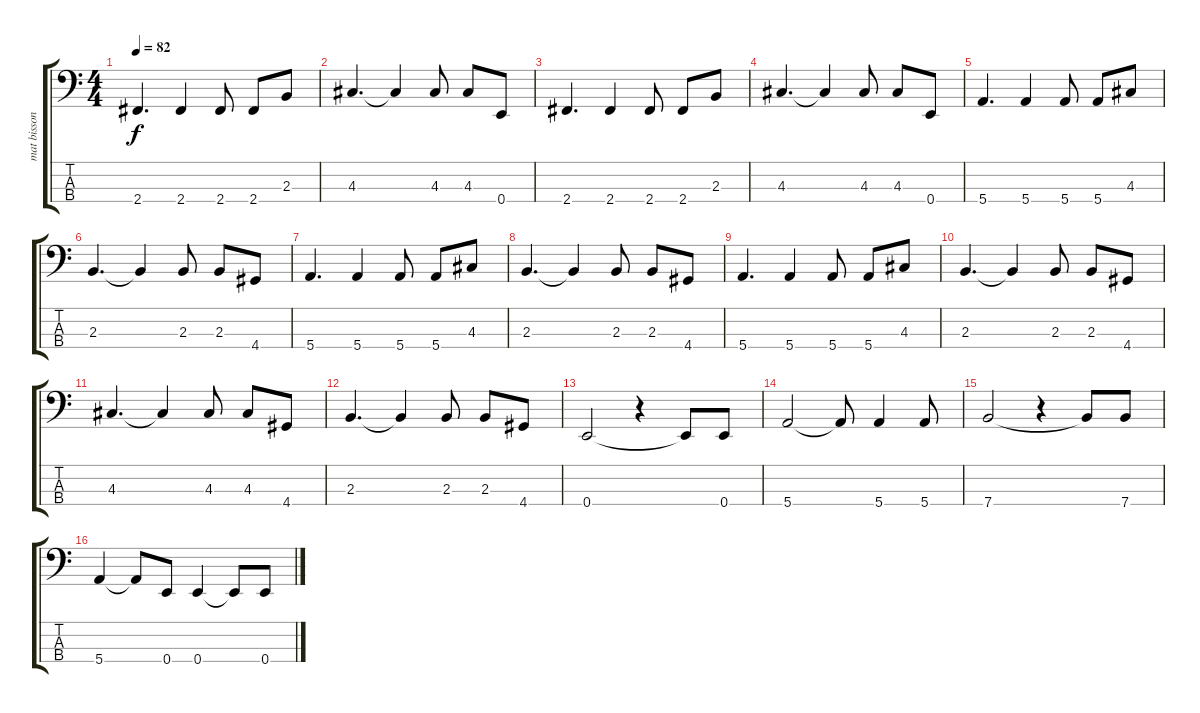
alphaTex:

\track ("mat bissonette" "mat bisson") {instrument electricbassfinger}
\staff {score tabs}
\tuning (G2 D2 A1 E1) {hide}
\ts (4 4)
\tempo 82
\clef f4
\ks c
2.4.4{d dy f} 2.4.4 2.4.8 2.4.8 2.3.8 |
4.3.4{d} 4.3{t}.4 4.3.8 4.3.8 0.4.8 |
2.4.4{d} 2.4.4 2.4.8 2.4.8 2.3.8 |
4.3.4{d} 4.3{t}.4 4.3.8 4.3.8 0.4.8 |
5.4.4{d} 5.4.4 5.4.8 5.4.8 4.3.8 |
2.3.4{d} 2.3{t}.4 2.3.8 2.3.8 4.4.8 |
5.4.4{d} 5.4.4 5.4.8 5.4.8 4.3.8 |
2.3.4{d} 2.3{t}.4 2.3.8 2.3.8 4.4.8 |
5.4.4{d} 5.4.4 5.4.8 5.4.8 4.3.8 |
2.3.4{d} 2.3{t}.4 2.3.8 2.3.8 4.4.8 |
4.3.4{d} 4.3{t}.4 4.3.8 4.3.8 4.4.8 |
2.3.4{d} 2.3{t}.4 2.3.8 2.3.8 4.4.8 |
0.4.2 r.4 0.4{t}.8 0.4.8 |
5.4.2 5.4{t}.8 5.4.4 5.4.8 |
7.4.2 r.4 7.4{t}.8 7.4.8 |
5.4.4 5.4{t}.8 0.4.8 0.4.4 0.4{t}.8 0.4.8
